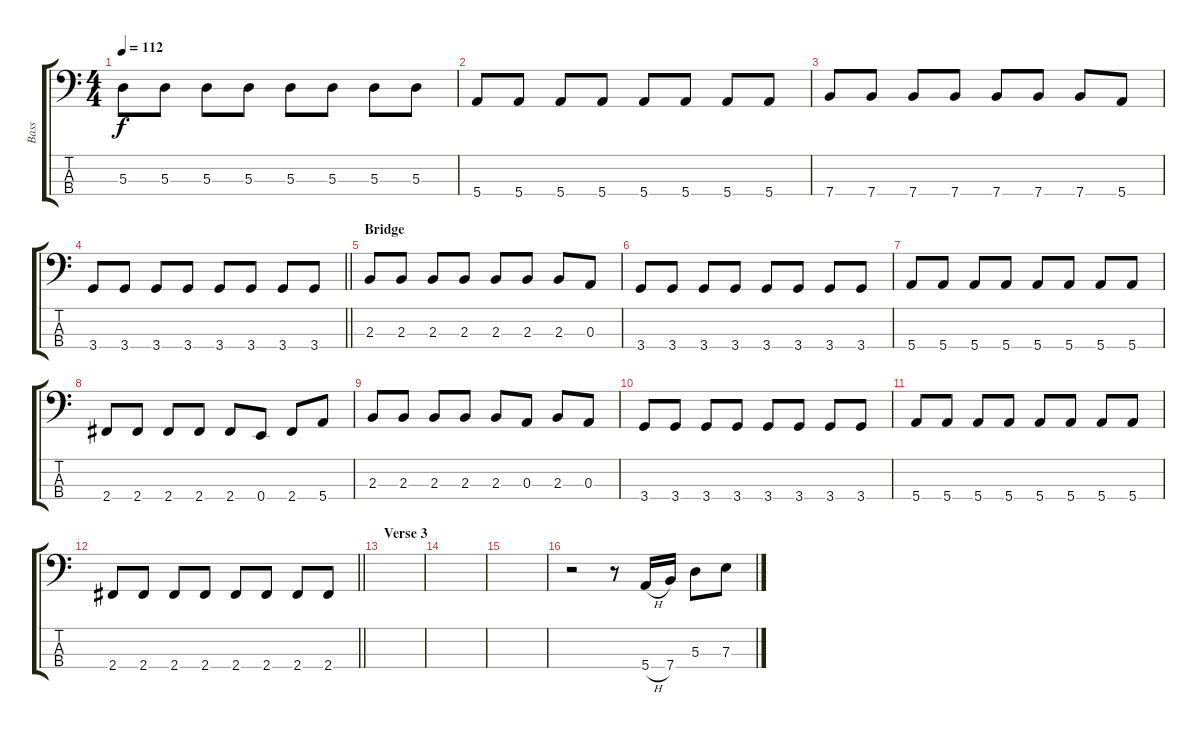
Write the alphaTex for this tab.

\track ("Bass" "Bass") {instrument electricbassfinger}
\staff {score tabs}
\tuning (G2 D2 A1 E1) {hide}
\ts (4 4)
\tempo 112
\clef f4
\ks c
5.3.8{dy f} 5.3.8 5.3.8 5.3.8 5.3.8 5.3.8 5.3.8 5.3.8 |
5.4.8 5.4.8 5.4.8 5.4.8 5.4.8 5.4.8 5.4.8 5.4.8 |
7.4.8 7.4.8 7.4.8 7.4.8 7.4.8 7.4.8 7.4.8 5.4.8 |
\barLineRight lightlight
3.4.8 3.4.8 3.4.8 3.4.8 3.4.8 3.4.8 3.4.8 3.4.8 |
\section ("" "Bridge")
2.3.8 2.3.8 2.3.8 2.3.8 2.3.8 2.3.8 2.3.8 0.3.8 |
3.4.8 3.4.8 3.4.8 3.4.8 3.4.8 3.4.8 3.4.8 3.4.8 |
5.4.8 5.4.8 5.4.8 5.4.8 5.4.8 5.4.8 5.4.8 5.4.8 |
2.4.8 2.4.8 2.4.8 2.4.8 2.4.8 0.4.8 2.4.8 5.4.8 |
2.3.8 2.3.8 2.3.8 2.3.8 2.3.8 0.3.8 2.3.8 0.3.8 |
3.4.8 3.4.8 3.4.8 3.4.8 3.4.8 3.4.8 3.4.8 3.4.8 |
5.4.8 5.4.8 5.4.8 5.4.8 5.4.8 5.4.8 5.4.8 5.4.8 |
\barLineRight lightlight
2.4.8 2.4.8 2.4.8 2.4.8 2.4.8 2.4.8 2.4.8 2.4.8 |
\section ("" "Verse 3")
|
|
|
r.2 r.8 5.4{h}.16 7.4.16 5.3.8 7.3.8
